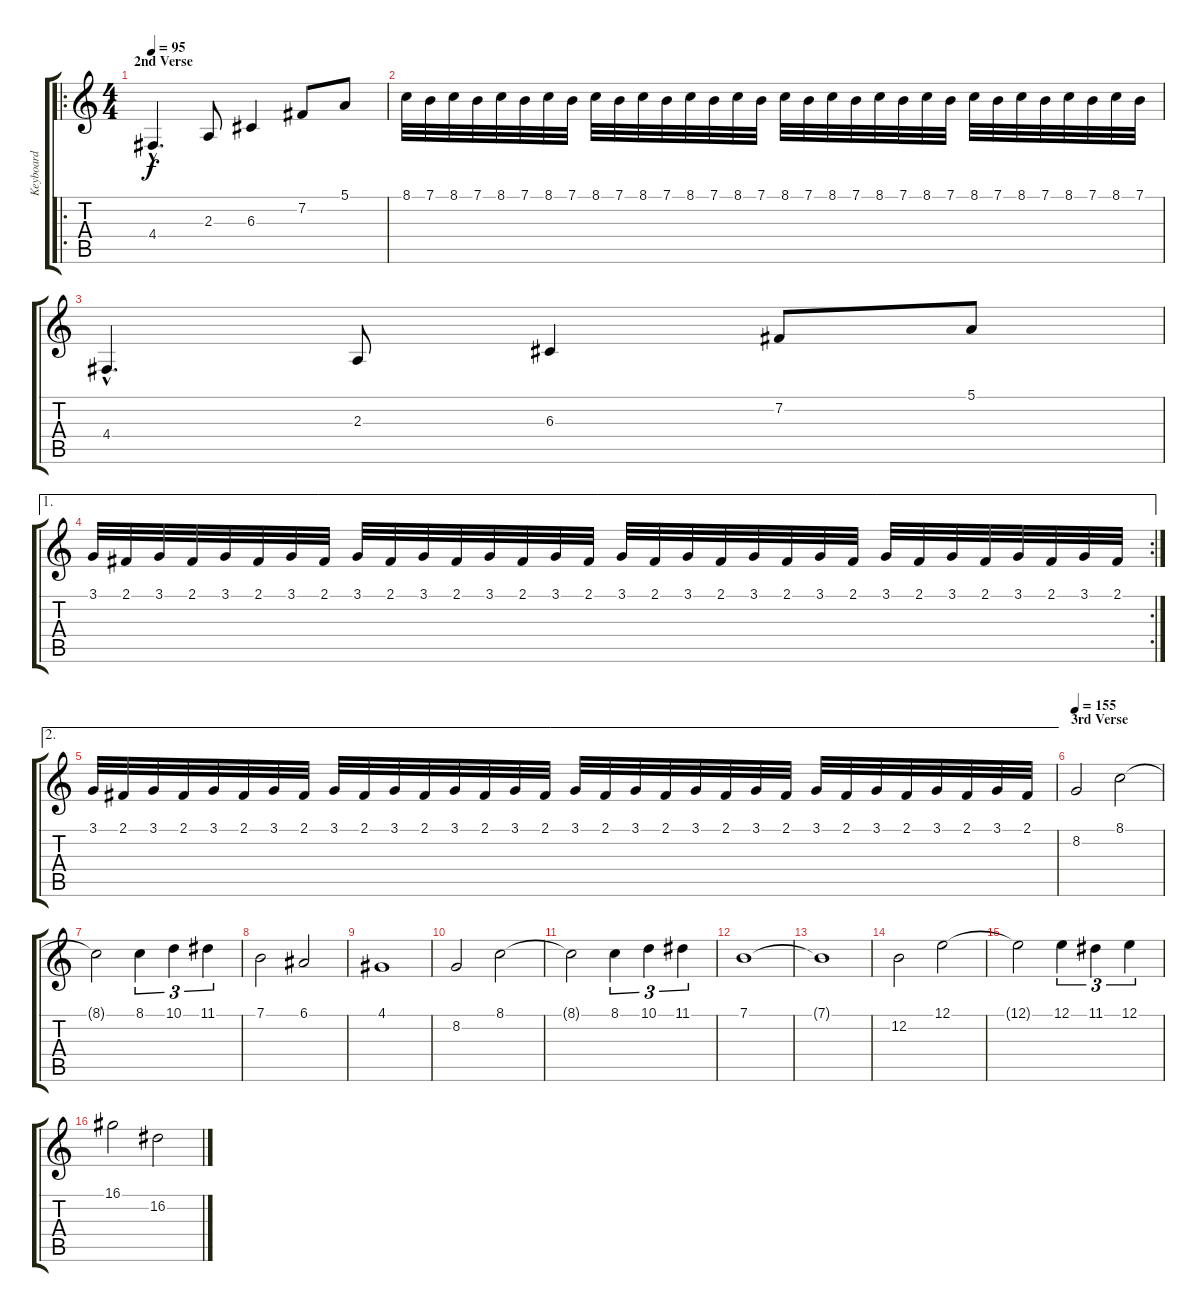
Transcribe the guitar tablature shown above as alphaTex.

\track ("Keyboard" "Keyboard") {instrument musicbox}
\staff {score tabs}
\tuning (E4 B3 G3 D3 A2 E2) {hide}
\ro
\ts (4 4)
\section ("" "2nd Verse")
\tempo 95
\clef g2
\ks c
4.4{hac}.4{d dy f} 2.3.8 6.3.4 7.2.8 5.1.8 |
8.1.32 7.1.32 8.1.32 7.1.32 8.1.32 7.1.32 8.1.32 7.1.32 8.1.32 7.1.32 8.1.32 7.1.32 8.1.32 7.1.32 8.1.32 7.1.32 8.1.32 7.1.32 8.1.32 7.1.32 8.1.32 7.1.32 8.1.32 7.1.32 8.1.32 7.1.32 8.1.32 7.1.32 8.1.32 7.1.32 8.1.32 7.1.32 |
4.4{hac}.4{d} 2.3.8 6.3.4 7.2.8 5.1.8 |
\ae 1
\rc 2
3.1.32 2.1.32 3.1.32 2.1.32 3.1.32 2.1.32 3.1.32 2.1.32 3.1.32 2.1.32 3.1.32 2.1.32 3.1.32 2.1.32 3.1.32 2.1.32 3.1.32 2.1.32 3.1.32 2.1.32 3.1.32 2.1.32 3.1.32 2.1.32 3.1.32 2.1.32 3.1.32 2.1.32 3.1.32 2.1.32 3.1.32 2.1.32 |
\ae 2
3.1.32 2.1.32 3.1.32 2.1.32 3.1.32 2.1.32 3.1.32 2.1.32 3.1.32 2.1.32 3.1.32 2.1.32 3.1.32 2.1.32 3.1.32 2.1.32 3.1.32 2.1.32 3.1.32 2.1.32 3.1.32 2.1.32 3.1.32 2.1.32 3.1.32 2.1.32 3.1.32 2.1.32 3.1.32 2.1.32 3.1.32 2.1.32 |
\section ("" "3rd Verse")
\tempo 155
8.2.2 8.1.2 |
8.1{t}.2 8.1.4{tu (3 2)} 10.1.4{tu (3 2)} 11.1.4{tu (3 2)} |
7.1.2 6.1.2 |
4.1.1 |
8.2.2{volume 14} 8.1.2 |
8.1{t}.2 8.1.4{tu (3 2)} 10.1.4{tu (3 2)} 11.1.4{tu (3 2)} |
7.1.1 |
7.1{t}.1 |
12.2.2 12.1.2 |
12.1{t}.2 12.1.4{tu (3 2)} 11.1.4{tu (3 2)} 12.1.4{tu (3 2)} |
16.1.2 16.2.2
